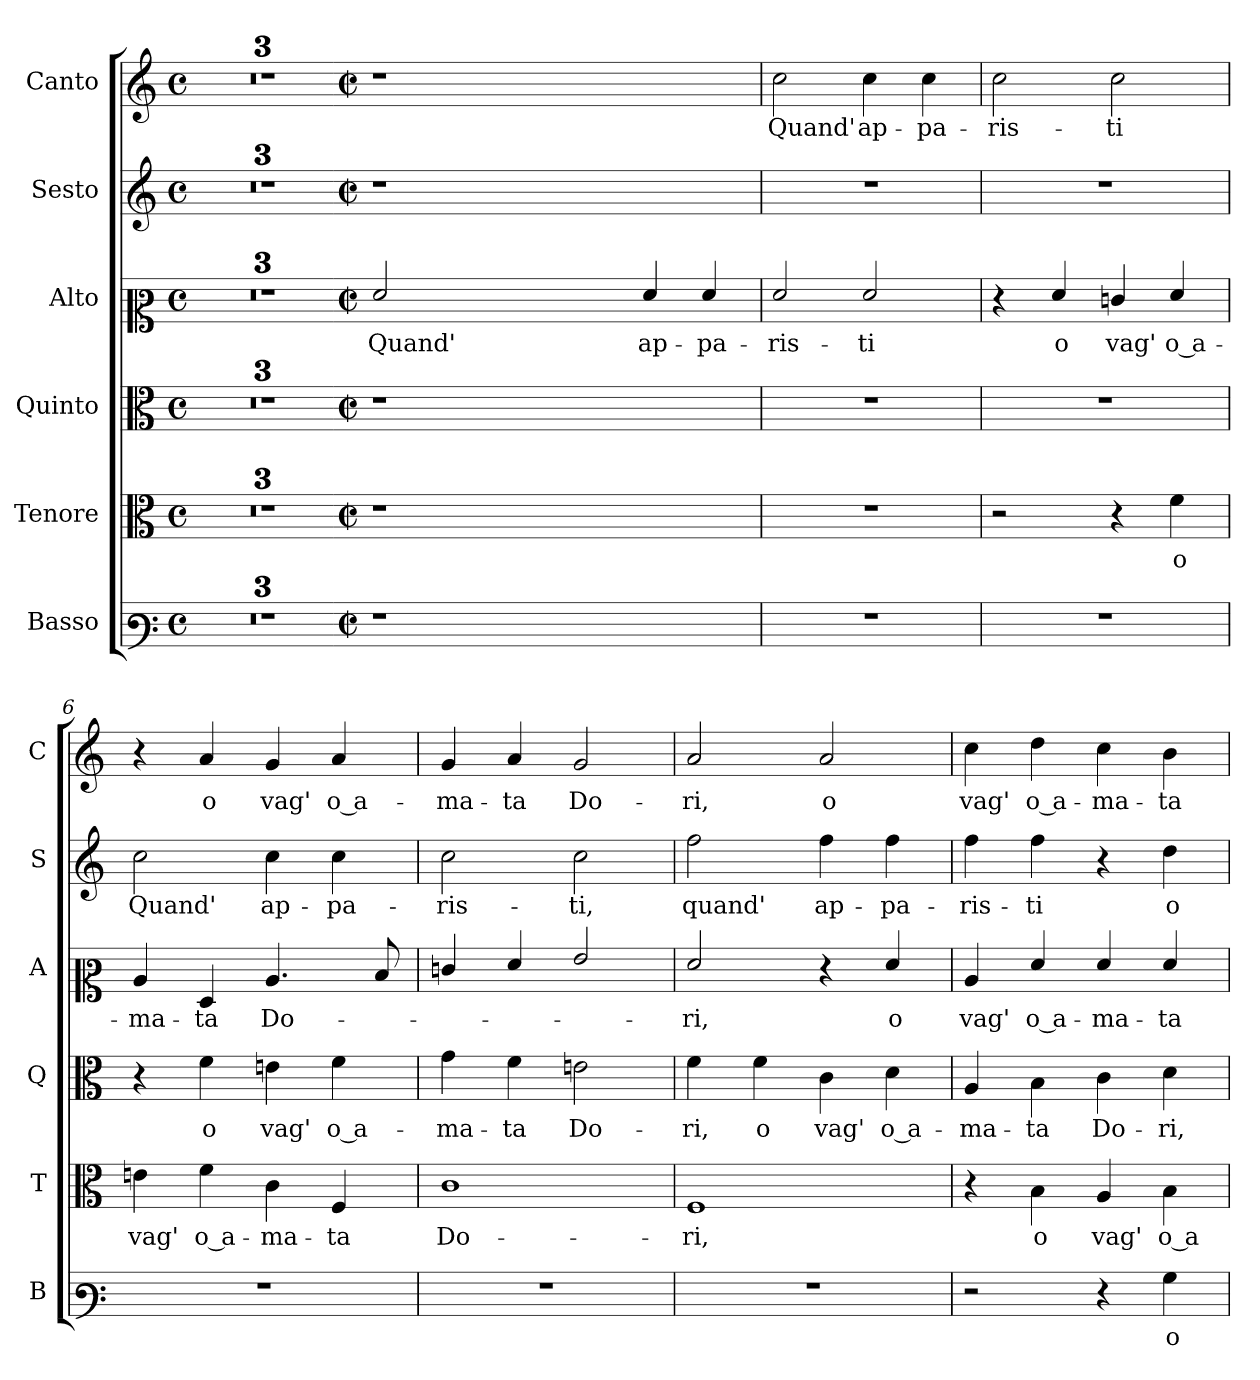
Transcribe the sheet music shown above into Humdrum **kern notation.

**kern	**text	**kern	**text	**kern	**text	**kern	**text	**kern	**text	**kern	**text
*part6	*part6	*part5	*part5	*part4	*part4	*part3	*part3	*part2	*part2	*part1	*part1
*staff6	*staff6	*staff5	*staff5	*staff4	*staff4	*staff3	*staff3	*staff2	*staff2	*staff1	*staff1
*I"Basso	*	*I"Tenore	*	*I"Quinto	*	*I"Alto	*	*I"Sesto	*	*I"Canto	*
*I'B	*	*I'T	*	*I'Q	*	*I'A	*	*I'S	*	*I'C	*
*clefF3	*	*clefC3	*	*clefC3	*	*clefC2	*	*clefG2	*	*clefG2	*
*k[]	*	*k[]	*	*k[]	*	*k[]	*	*k[]	*	*k[]	*
*C:	*	*C:	*	*C:	*	*C:	*	*C:	*	*C:	*
*M4/4	*	*M4/4	*	*M4/4	*	*M4/4	*	*M4/4	*	*M4/4	*
*met(c)	*	*met(c)	*	*met(c)	*	*met(c)	*	*met(c)	*	*met(c)	*
=1	=1	=1	=1	=1	=1	=1	=1	=1	=1	=1	=1
1ryy	.	1ryy	.	1ryy	.	1ryy	.	1ryy	.	1ryy	.
=2	=2	=2	=2	=2	=2	=2	=2	=2	=2	=2	=2
1ryy	.	1ryy	.	1ryy	.	1ryy	.	1ryy	.	1ryy	.
=3	=3	=3	=3	=3	=3	=3	=3	=3	=3	=3	=3
*clefF4	*	*clefGv2	*	*clefGv2	*	*clefG2	*	*	*	*	*
*k[b-e-]	*	*k[b-e-]	*	*k[b-e-]	*	*k[b-e-]	*	*k[b-e-]	*	*k[b-e-]	*
*B-:	*	*B-:	*	*B-:	*	*B-:	*	*B-:	*	*B-:	*
1ryy	.	1ryy	.	1ryy	.	1ryy	.	1ryy	.	1ryy	.
=3X1-	=3X1-	=3X1-	=3X1-	=3X1-	=3X1-	=3X1-	=3X1-	=3X1-	=3X1-	=3X1-	=3X1-
*M2/2	*	*M2/2	*	*M2/2	*	*M2/2	*	*M2/2	*	*M2/2	*
*met(c|)	*	*met(c|)	*	*met(c|)	*	*met(c|)	*	*met(c|)	*	*met(c|)	*
!	!	!	!	!	!	!	!LO:LY:b	!	!	!	!
1r	.	1r	.	1r	.	2f/	Quand'	1r	.	1r	.
.	.	.	.	.	.	1ryy	.	.	.	.	.
1ryy	.	1ryy	.	1ryy	.	.	.	1ryy	.	1ryy	.
!	!	!	!	!	!	!	!LO:LY:b	!	!	!	!
.	.	.	.	.	.	4f/	ap-	.	.	.	.
!	!	!	!	!	!	!	!LO:LY:b	!	!	!	!
.	.	.	.	.	.	4f/	-pa-	.	.	.	.
=4	=4	=4	=4	=4	=4	=4	=4	=4	=4	=4	=4
!	!	!	!	!	!	!	!LO:LY:b	!	!	!	!LO:LY:b
1r	.	1r	.	1r	.	2f/	-ris-	1r	.	2cc\	Quand'
!	!	!	!	!	!	!	!LO:LY:b	!	!	!	!LO:LY:b
.	.	.	.	.	.	2f/	-ti	.	.	4cc\	ap-
!	!	!	!	!	!	!	!	!	!	!	!LO:LY:b
.	.	.	.	.	.	.	.	.	.	4cc\	-pa-
=5	=5	=5	=5	=5	=5	=5	=5	=5	=5	=5	=5
!	!	!	!	!	!	!	!	!	!	!	!LO:LY:b
1r	.	2r	.	1r	.	4r	.	1r	.	2cc\	-ris-
!	!	!	!	!	!	!	!LO:LY:b	!	!	!	!
.	.	.	.	.	.	4f/	o	.	.	.	.
!	!	!	!	!	!	!	!LO:LY:b	!	!	!	!LO:LY:b
.	.	4r	.	.	.	4en/	vag'	.	.	2cc\	-ti
!	!	!	!LO:LY:b	!	!	!	!LO:LY:b	!	!	!	!
.	.	4f\	o	.	.	4f/	o a-	.	.	.	.
=6	=6	=6	=6	=6	=6	=6	=6	=6	=6	=6	=6
!	!	!	!LO:LY:b	!	!	!	!LO:LY:b	!	!LO:LY:b	!	!
1r	.	4en\	vag'	4r	.	4c/	-ma-	2cc\	Quand'	4r	.
!	!	!	!LO:LY:b	!	!LO:LY:b	!	!LO:LY:b	!	!	!	!LO:LY:b
.	.	4f\	o a-	4f\	o	4F/	-ta	.	.	4a/	o
!	!	!	!LO:LY:b	!	!LO:LY:b	!	!LO:LY:b	!	!LO:LY:b	!	!LO:LY:b
.	.	4c\	-ma-	4en\	vag'	4.c/	Do-	4cc\	ap-	4g/	vag'
!	!	!	!LO:LY:b	!	!LO:LY:b	!	!	!	!LO:LY:b	!	!LO:LY:b
.	.	4F/	-ta	4f\	o a-	.	.	4cc\	-pa-	4a/	o a-
.	.	.	.	.	.	8d/	.	.	.	.	.
=7	=7	=7	=7	=7	=7	=7	=7	=7	=7	=7	=7
!	!	!	!LO:LY:b	!	!LO:LY:b	!	!	!	!LO:LY:b	!	!LO:LY:b
1r	.	1c	Do-	4g\	-ma-	4en/	.	2cc\	-ris-	4g/	-ma-
!	!	!	!	!	!LO:LY:b	!	!	!	!	!	!LO:LY:b
.	.	.	.	4f\	-ta	4f/	.	.	.	4a/	-ta
!	!	!	!	!	!LO:LY:b	!	!	!	!LO:LY:b	!	!LO:LY:b
.	.	.	.	2en\	Do-	2g/	.	2cc\	-ti,	2g/	Do-
!!LO:PB:g=z
=8	=8	=8	=8	=8	=8	=8	=8	=8	=8	=8	=8
!	!	!	!LO:LY:b	!	!LO:LY:b	!	!LO:LY:b	!	!LO:LY:b	!	!LO:LY:b
1r	.	1F	-ri,	4f\	-ri,	2f/	-ri,	2ff\	quand'	2a/	-ri,
!	!	!	!	!	!LO:LY:b	!	!	!	!	!	!
.	.	.	.	4f\	o	.	.	.	.	.	.
!	!	!	!	!	!LO:LY:b	!	!	!	!LO:LY:b	!	!LO:LY:b
.	.	.	.	4c\	vag'	4r	.	4ff\	ap-	2a/	o
!	!	!	!	!	!LO:LY:b	!	!LO:LY:b	!	!LO:LY:b	!	!
.	.	.	.	4d\	o a-	4f/	o	4ff\	-pa-	.	.
=9	=9	=9	=9	=9	=9	=9	=9	=9	=9	=9	=9
!	!	!	!	!	!LO:LY:b	!	!LO:LY:b	!	!LO:LY:b	!	!LO:LY:b
2r	.	4r	.	4A/	-ma-	4c/	vag'	4ff\	-ris-	4cc\	vag'
!	!	!	!LO:LY:b	!	!LO:LY:b	!	!LO:LY:b	!	!LO:LY:b	!	!LO:LY:b
.	.	4B-\	o	4B-\	-ta	4f/	o a-	4ff\	-ti	4dd\	o a-
!	!	!	!LO:LY:b	!	!LO:LY:b	!	!LO:LY:b	!	!	!	!LO:LY:b
4r	.	4A/	vag'	4c\	Do-	4f/	-ma-	4r	.	4cc\	-ma-
!	!LO:LY:b	!	!LO:LY:b	!	!LO:LY:b	!	!LO:LY:b	!	!LO:LY:b	!	!LO:LY:b
4B-\	o	4B-\	o a-	4d\	-ri,	4f/	-ta	4dd\	o	4b-\	-ta
=	=	=	=	=	=	=	=	=	=	=	=
*-	*-	*-	*-	*-	*-	*-	*-	*-	*-	*-	*-
